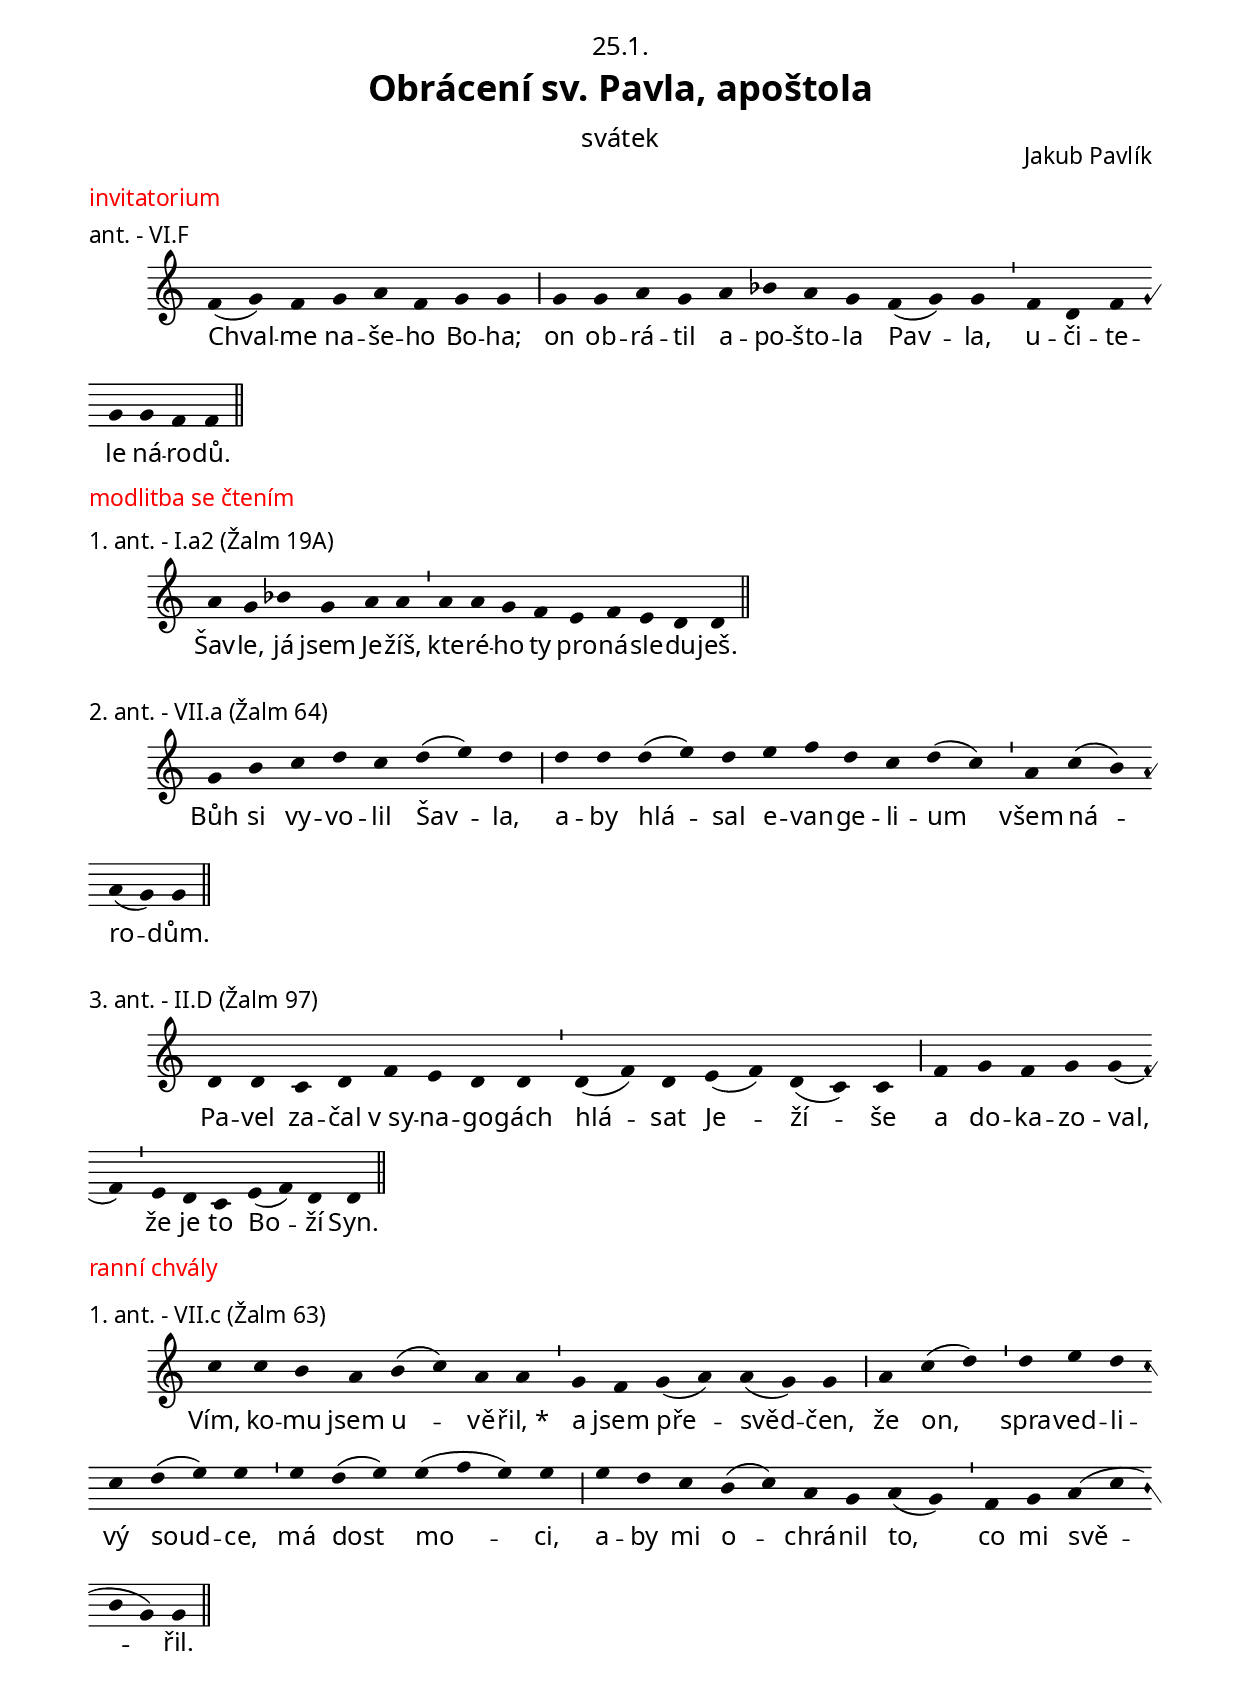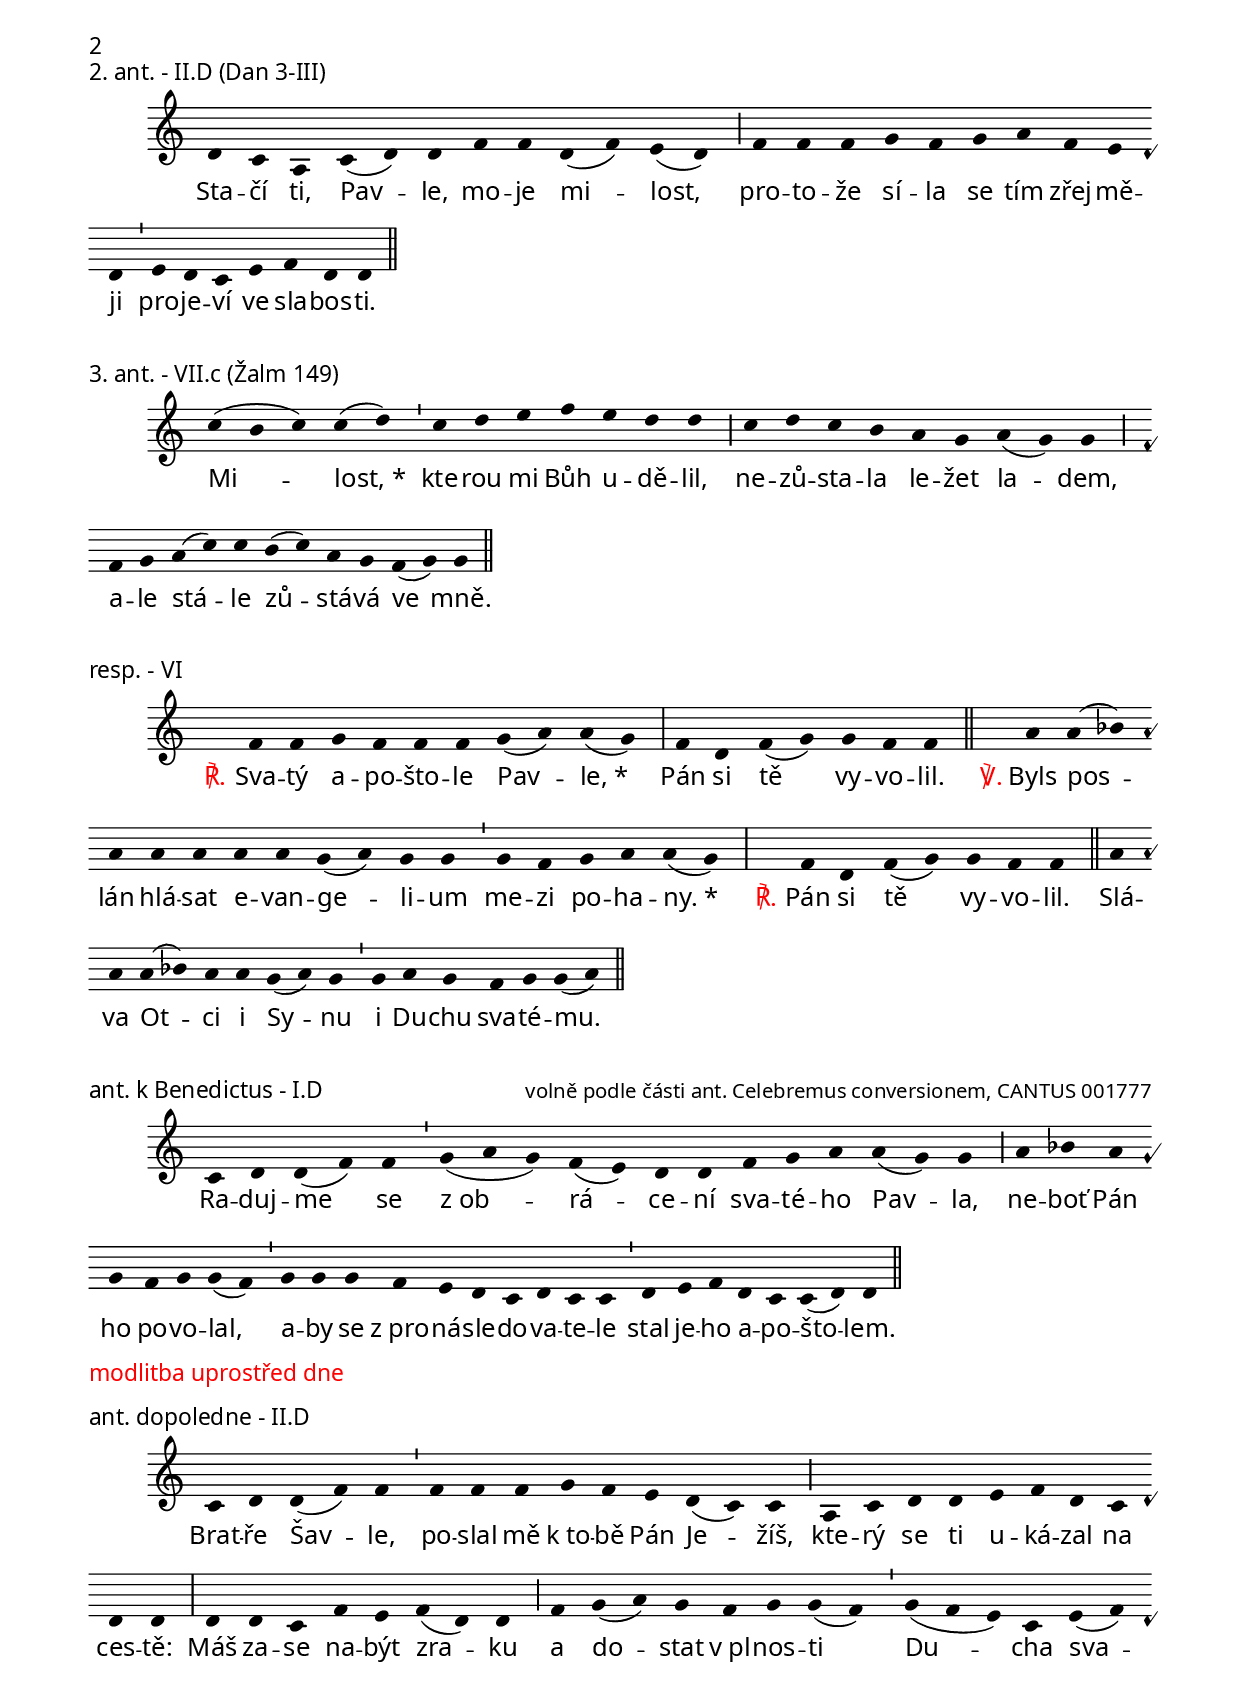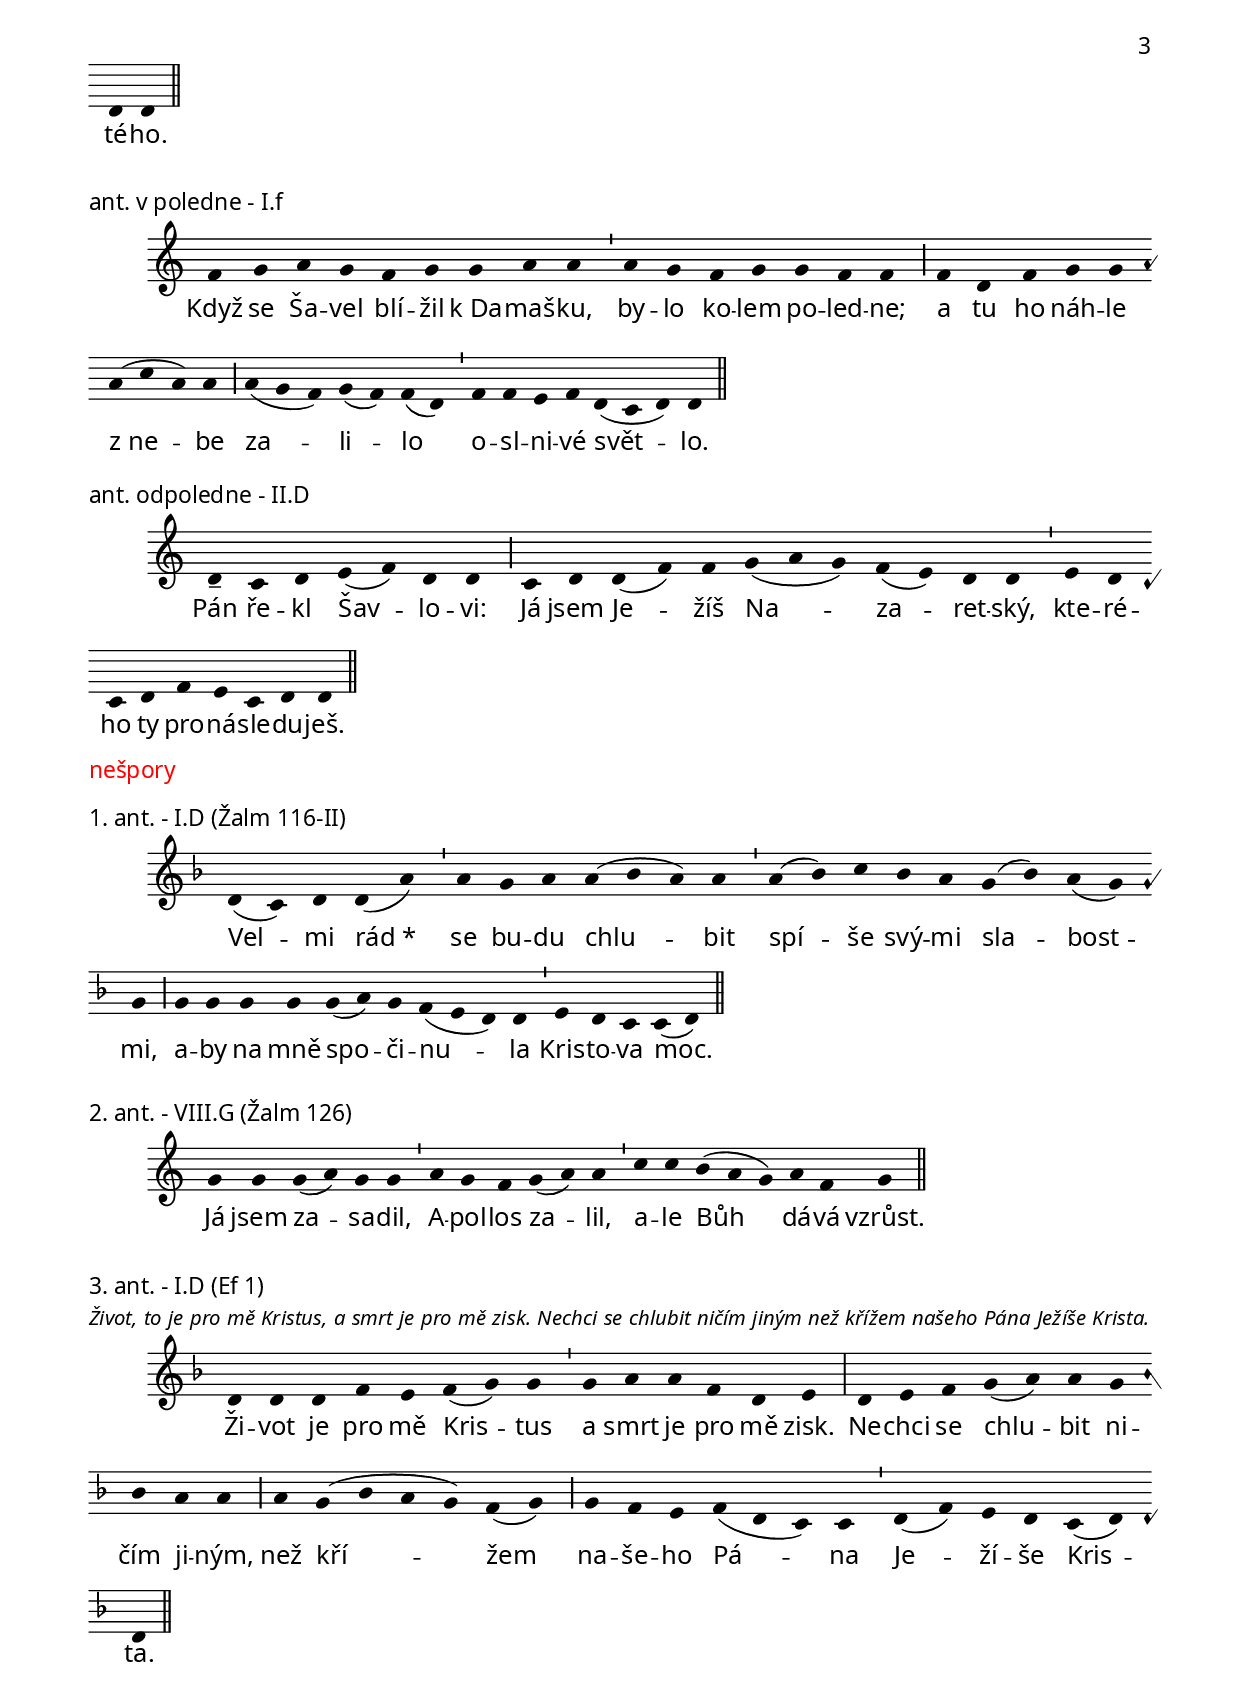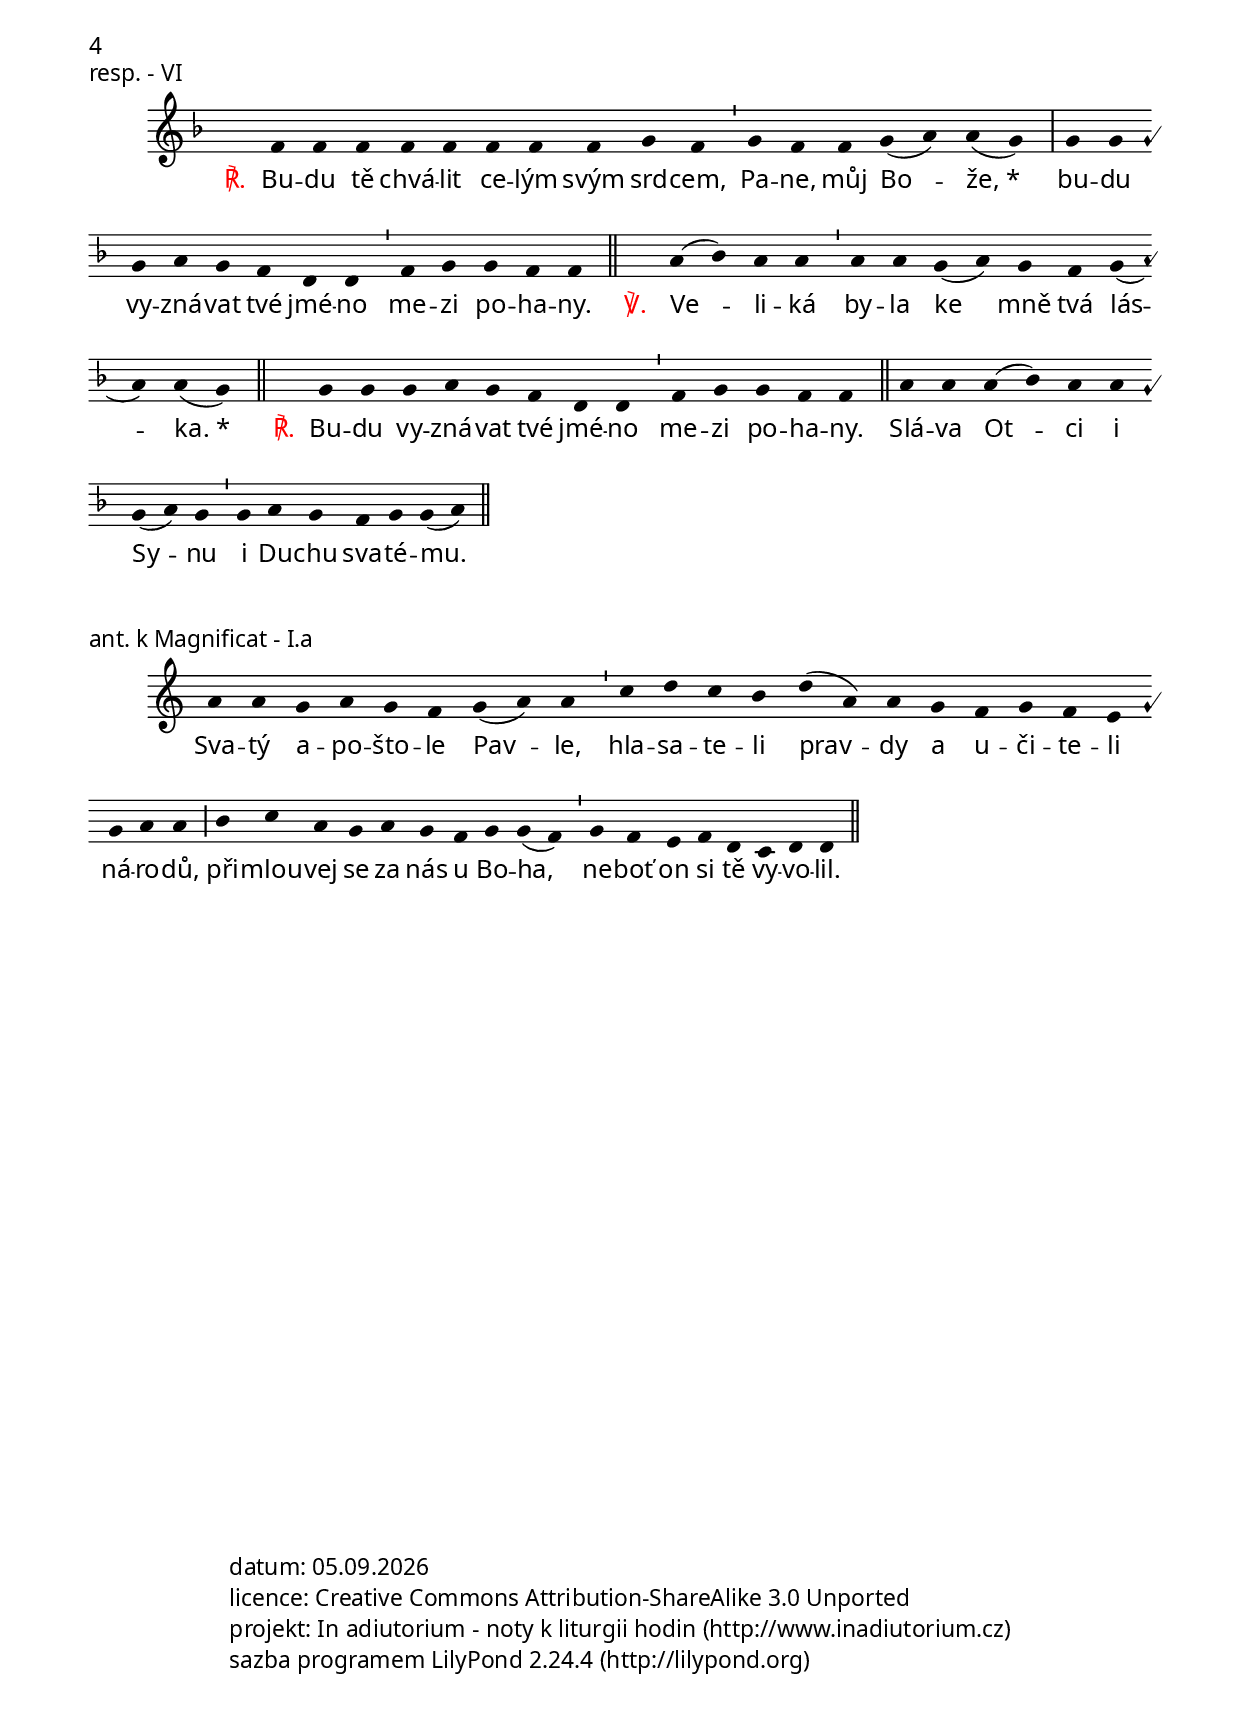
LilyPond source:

\version "2.16.0"

\include "../spolecne.ly"
\include "../dilyresponsorii.ly"

\header {
  title = \markup\titleSvatek
            "Obrácení sv. Pavla, apoštola"
            svátek
            25.1.
  composer = "Jakub Pavlík"
}

\markup {\nadpisHodinka {"invitatorium"}}

\score {
  \relative c' {
    \choralniRezim
    f4( g) f g a f g g \barMaior
    g g a g a bes a g f( g) g \barMin
    f d f g g f f \barFinalis
  }
  \addlyrics {
    Chval -- me na -- še -- ho Bo -- ha;
    on ob -- rá -- til a -- po -- što -- la Pav -- la,
    u -- či -- te -- le ná -- ro -- dů.
  }
  \header {
    quid = "ant."
    modus = "VI"
    differentia = "F"
    psalmus = ""
    id = "invit"
    piece = \markup {\sestavTitulekBezZalmu}
  }
}

\markup {\nadpisHodinka {"modlitba se čtením"}}

\score {
  \relative c'' {
    \choralniRezim
    a4 g bes g a a \barMin
    a a g f e f e d d \barFinalis
  }
  \addlyrics {
    Šav -- le, já jsem Je -- žíš,
    kte -- ré -- ho ty pro -- ná -- sle -- du -- ješ.
  }
  \header {
    quid = "1. ant."
    modus = "I"
    differentia = "a2"
    psalmus = "Žalm 19A"
    id = "mc-a1"
    piece = \markup {\sestavTitulek}
  }
}

\score {
  \relative c'' {
    \choralniRezim
    g4 b c d c d( e) d \barMaior
    d d d( e) d e f d c d( c) \barMin
    a c( b) a( g) g \barFinalis
  }
  \addlyrics {
    Bůh si vy -- vo -- lil Šav -- la,
    a -- by hlá -- sal e -- van -- ge -- li -- um
    všem ná -- ro -- dům.
  }
  \header {
    quid = "2. ant."
    modus = "VII"
    differentia = "a"
    psalmus = "Žalm 64"
    placet = "spíš lépe"
    id = "mc-a2"
    piece = \markup {\sestavTitulek}
  }
}

\score {
  \relative c' {
    \choralniRezim
    d4 d c d f e d d \barMin
    d( f) d e( f) d( c) c \barMaior
    f g f g g( f) \barMin
    e d c e( f) d d \barFinalis
  }
  \addlyrics {
    Pa -- vel za -- čal v_sy -- na -- go -- gách
    hlá -- sat Je -- ží -- še
    a do -- ka -- zo -- val,
    že je to Bo -- ží Syn.
  }
  \header {
    quid = "3. ant."
    modus = "II"
    differentia = "D"
    psalmus = "Žalm 97"
    id = "mc-a3"
    piece = \markup {\sestavTitulek}
  }
}


\markup {\nadpisHodinka {"ranní chvály"}}

\score {
  \relative c'' {
    \choralniRezim
    c4 c b a b( c) a a \barMin
    g f g( a) a( g) g \barMaior
    a c( d) \barMin d4 e d c d( e) e \barMin
    e d( e) e( f e) e \barMaior
    e d c b( c) a g a( g) \barMin f g a( c b g) g \barFinalis
  }
  \addlyrics {
    Vím, ko -- mu jsem u -- vě -- řil,_*
    a jsem pře -- svěd -- čen,
    že on, spra -- ved -- li -- vý soud -- ce,
    má dost mo -- ci,
    a -- by mi o -- chrá -- nil to, co mi svě -- řil.
  }
  \header {
    quid = "1. ant."
    modus = "VII"
    differentia = "c"
    psalmus = "Žalm 63"
    fial = "fial://sanktoral/0629petraapavla.ly#rch-a1"
    id = "rch-a1"
    piece = \markup {\sestavTitulek}
  }
}

\score {
  \relative c' {
    \choralniRezim
    d4 c a c( d) d f f d( f) e( d) \barMaior
    f f f g f g a f e d \barMin
    e d c e f d d \barFinalis
  }
  \addlyrics {
    Sta -- čí ti, Pav -- le, mo -- je mi -- lost,
    pro -- to -- že sí -- la se tím zřej -- mě -- ji
    pro -- je -- ví ve sla -- bos -- ti.
  }
  \header {
    quid = "2. ant."
    modus = "II"
    differentia = "D"
    psalmus = "Dan 3-III"
    id = "rch-a2"
    piece = \markup {\sestavTitulek}
  }
}

\score {
  \relative c'' {
    \choralniRezim
    c4( b c) c( d) \barMin c d e f e d d \barMaior
    c d c b a g a( g) g \barMaior
    f g a( c) c b( c) a g f( g) g \barFinalis
  }
  \addlyrics {
    Mi -- lost,_* kte -- rou mi Bůh u -- dě -- lil,
    ne -- zů -- sta -- la le -- žet la -- dem,
    a -- le stá -- le zů -- stá -- vá ve mně.
  }
  \header {
    quid = "3. ant."
    modus = "VII"
    differentia = "c"
    psalmus = "Žalm 149"
    fial = "fial://sanktoral/0629petraapavla.ly#rch-a2"
    id = "rch-a3"
    piece = \markup {\sestavTitulek}
  }
}

\score {
  \relative c' {
    \choralniRezim

    % R
    \neviditelna f
    f4 f g f f f g( a) a( g) \barMax
    f d f( g) g f f \barFinalis
    % V
    \neviditelna a
    a4 a( bes) a a a a a g( a) g g \barMin g f g a a( g) \barMax
    % R
    \neviditelna f
    f d f( g) g f f \barFinalis
    % Slava
    \respVIdoxologie \barFinalis
  }
  \addlyrics {
    \Response Sva -- tý a -- po -- što -- le Pav -- le,_*
    Pán si tě vy -- vo -- lil.
    \Verse Byls pos -- lán hlá -- sat e -- van -- ge -- li -- um me -- zi po -- ha -- ny._*
    \Response Pán si tě vy -- vo -- lil.
    \textRespDoxologie
  }
  \header {
    quid = "resp."
    modus = "VI"
    id = "rch-r"
    piece = \markup {\sestavTitulekResp}
  }
}

\score {
  \relative c' {
    \choralniRezim
    c4 d d( f) f \barMin
    g( a g) f( e) d d f g a a( g) g \barMaior
    a bes a g f g g( f) \barMin
    g g g f e d c d c c \barMin
    d e f d c c( d) d \barFinalis
  }
  \addlyrics {
    Ra -- duj -- me se
    z_ob -- rá -- ce -- ní sva -- té -- ho Pav -- la,
    ne -- boť Pán ho po -- vo -- lal,
    a -- by se z_pro -- ná -- sle -- do -- va -- te -- le
    stal je -- ho a -- po -- što -- lem.
  }
  \header {
    fons_externus = "volně podle části ant. Celebremus conversionem, CANTUS 001777"
    quid = "ant. k Benedictus"
    modus = "I"
    differentia = "D"
    psalmus = ""
    id = "rch-aben"
    piece = \markup {\sestavTitulekBezZalmu}
  }
}

\markup {\nadpisHodinka {"modlitba uprostřed dne"}}

\score {
  \relative c' {
    \choralniRezim
    c4 d d( f) f \barMin
    f f f g f e d( c) c \barMaior
    a c d d e f d c d d \barMax
    d d c f e f( d) d \barMaior
    f g( a) g f g g( f) \barMin
    g( f e) c e( f) d d \barFinalis
  }
  \addlyrics {
    Brat -- ře Šav -- le,
    po -- slal mě k_to -- bě Pán Je -- žíš,
    kte -- rý se ti u -- ká -- zal na ces -- tě:
    Máš za -- se na -- být zra -- ku
    a do -- stat v_pl -- nos -- ti
    Du -- cha sva -- té -- ho.
  }
  \header {
    quid = "ant. dopoledne"
    modus = "II"
    differentia = "D"
    psalmus = ""
    id = "tercie"
    piece = \markup {\sestavTitulekBezZalmu}
  }
}

\score {
  \relative c' {
    \choralniRezim
    f4 g a g f g g a a \barMin
    a g f g g f f \barMaior
    f d f g g a( c a) a \barMaior
    a( g f) g( f) f( d) \barMin f f e f d( c d) d \barFinalis
  }
  \addlyrics {
    Když se Ša -- vel blí -- žil k_Da -- maš -- ku,
    by -- lo ko -- lem po -- led -- ne;
    a tu ho náh -- le z_ne -- be
    za -- li -- lo o -- sl -- ni -- vé svět -- lo.
  }
  \header {
    quid = "ant. v poledne"
    modus = "I"
    differentia = "f"
    psalmus = ""
    id = "sexta"
    piece = \markup {\sestavTitulekBezZalmu}
  }
}

\score {
  \relative c' {
    \choralniRezim
    d4-- c d e( f) d d \barMaior
    c d d( f) f g( a g) f( e) d d \barMin
    e d c d f e c d d \barFinalis
  }
  \addlyrics {
    Pán ře -- kl Šav -- lo -- vi:
    Já jsem Je -- žíš Na -- za -- ret -- ský,
    kte -- ré -- ho ty pro -- ná -- sle -- du -- ješ.
  }
  \header {
    quid = "ant. odpoledne"
    modus = "II"
    differentia = "D"
    psalmus = ""
    id = "nona"
    piece = \markup {\sestavTitulekBezZalmu}
  }
}

\markup {\nadpisHodinka {"nešpory"}}

\score {
  \relative c' {
    \choralniRezim
    \key f \major
    d4( c) d d( a') \barMin a g a a( bes a) a \barMin a( bes) c bes a g( bes) a( g) g \barMaior
    g g g g g( a) g f( e d) d \barMin e d c c( d) \barFinalis
  }
  \addlyrics {
    Vel -- mi rád_* se bu -- du chlu -- bit spí -- še svý -- mi sla -- bost -- mi,
    a -- by na mně spo -- či -- nu -- la Kris -- to -- va moc.
  }
  \header {
    quid = "1. ant."
    modus = "I"
    differentia = "D"
    psalmus = "Žalm 116-II"
    fial = "fial://sanktoral/0629petraapavla.ly#2ne-a2"
    id = "ne-a1"
    piece = \markup {\sestavTitulek}
  }
}

\score {
  \relative c'' {
    \choralniRezim
    g4 g g( a) g g \barMin
    a g f g( a) a \barMin
    c c b( a g) a f g \barFinalis
  }
  \addlyrics {
    Já jsem za -- sa -- dil,
    A -- pol -- los za -- lil,
    a -- le Bůh dá -- vá vzrůst.
  }
  \header {
    quid = "2. ant."
    modus = "VIII"
    differentia = "G"
    psalmus = "Žalm 126"
    id = "ne-a2"
    piece = \markup {\sestavTitulek}
  }
}

\score {
  \relative c' {
    \choralniRezim
    \key f \major
    d4 d d f e f( g) g \barMin
    g a a f d e \barMax
    d e f g( a) a g bes a a \barMaior
    a g( bes a g) f( g) \barMaior
    g f e f( d c) c \barMin
    d( f) e d c( d) d \barFinalis
  }
  \addlyrics {
    Ži -- vot je pro mě Kris -- tus
    a smrt je pro mě zisk.
    Ne -- chci se chlu -- bit ni -- čím ji -- ným,
    než kří -- žem
    na -- še -- ho Pá -- na
    Je -- ží -- še Kris -- ta.
  }
  \header {
    textus_approbatus = "Život, to je pro mě Kristus, a smrt je pro mě zisk.
    Nechci se chlubit ničím jiným
    než křížem našeho Pána Ježíše Krista."
    quid = "3. ant."
    modus = "I"
    differentia = "D"
    psalmus = "Ef 1"
    fial = "fial://pust_svatytyden.ly#odpo"
    id = "ne-a3"
    piece = \markup {\sestavTitulek}
  }
}

\score {
  \relative c' {
    \choralniRezim
    \key f \major

    % R
    \neviditelna f
    f4 f f f f f f f g f \barMin g f f g( a) a( g) \barMax
    g g g a g f d d \barMin f g g f f \barFinalis
    % V
    \neviditelna a
    a( bes) a a \barMin a a g( a) g f g( a) a( g) \barFinalis
    % R
    \neviditelna a
    g g g a g f d d \barMin f g g f f \barFinalis
    % Slava
    \respVIdoxologie \barFinalis
  }
  \addlyrics {
    \Response Bu -- du tě chvá -- lit ce -- lým svým srd -- cem,
    Pa -- ne, můj Bo -- že,_*
    bu -- du vy -- zná -- vat tvé jmé -- no me -- zi po -- ha -- ny.
    \Verse Ve -- li -- ká by -- la ke mně tvá lás -- ka._*
    \Response Bu -- du vy -- zná -- vat tvé jmé -- no me -- zi po -- ha -- ny.
    \textRespDoxologie
  }
  \header {
    quid = "resp."
    modus = "VI"
    id = "ne-r"
    piece = \markup {\sestavTitulekResp}
  }
}

\score {
  \relative c'' {
    \choralniRezim
    a4 a g a g f g( a) a \barMin
    c d c b d( a) a g f g f e g a a \barMaior
    b c a g a g f g g( f) \barMin
    g f e f d c d d \barFinalis
  }
  \addlyrics {
    Sva -- tý a -- po -- što -- le Pav -- le,
    hla -- sa -- te -- li prav -- dy a u -- či -- te -- li ná -- ro -- dů,
    při -- mlou -- vej se za nás u Bo -- ha,
    ne -- boť on si tě vy -- vo -- lil.
  }
  \header {
    quid = "ant. k Magnificat"
    modus = "I"
    differentia = "a"
    psalmus = ""
    fial = "commune/commune_ucitel.ly#2ne-amag?jiny_text"
    id = "ne-amag"
    piece = \markup {\sestavTitulekBezZalmu}
  }
}